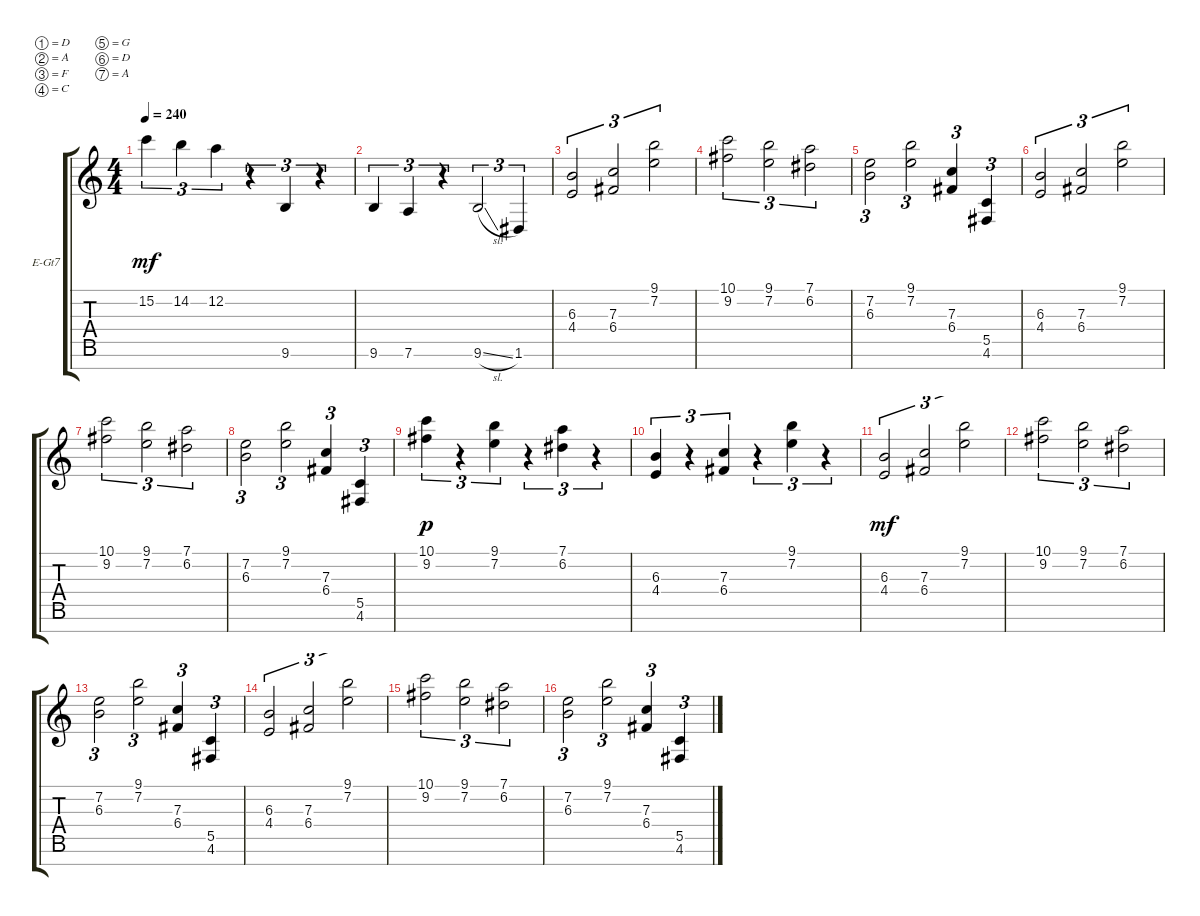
\defaultSystemsLayout 4
\bracketExtendMode groupsimilarinstruments
\firstSystemTrackNameOrientation horizontal
\otherSystemsTrackNameOrientation horizontal
\track ("Electric Guitar" "E-Gt7") {instrument distortionguitar}
\staff {score tabs}
\tuning (D4 A3 F3 C3 G2 D2 A1)
\ts (4 4)
\tempo 240
\clef g2
\ks c
15.2.4{tu (3 2) dy mf} 14.2.4{tu (3 2)} 12.2.4{tu (3 2)} r.4{tu (3 2)} 9.6.4{tu (3 2)} r.4{tu (3 2)} |
9.6.4{tu (3 2)} 7.6.4{tu (3 2)} r.4{tu (3 2)} 9.6{sl}.2{tu (3 2)} 1.6.4{tu (3 2)} |
(4.4 6.3).2{tu (3 2)} (6.4 7.3).2{tu (3 2)} (7.2 9.1).2{tu (3 2)} |
(9.2 10.1).2{tu (3 2)} (7.2 9.1).2{tu (3 2)} (6.2 7.1).2{tu (3 2)} |
(6.3 7.2).2{tu (3 2)} (7.2 9.1).2{tu (3 2)} (6.4 7.3).4{tu (3 2)} (5.5 4.6).4{tu (3 2)} |
(4.4 6.3).2{tu (3 2)} (6.4 7.3).2{tu (3 2)} (7.2 9.1).2{tu (3 2)} |
(9.2 10.1).2{tu (3 2)} (7.2 9.1).2{tu (3 2)} (6.2 7.1).2{tu (3 2)} |
(6.3 7.2).2{tu (3 2)} (7.2 9.1).2{tu (3 2)} (6.4 7.3).4{tu (3 2)} (5.5 4.6).4{tu (3 2)} |
(9.2 10.1).4{tu (3 2) dy p} r.4{tu (3 2)} (7.2 9.1).4{tu (3 2)} r.4{tu (3 2)} (6.2 7.1).4{tu (3 2)} r.4{tu (3 2)} |
(4.4 6.3).4{tu (3 2)} r.4{tu (3 2)} (6.4 7.3).4{tu (3 2)} r.4{tu (3 2)} (7.2 9.1).4{tu (3 2)} r.4{tu (3 2)} |
(4.4 6.3).2{tu (3 2) dy mf} (6.4 7.3).2{tu (3 2)} (7.2 9.1).2{tu (3 2)} |
(9.2 10.1).2{tu (3 2)} (7.2 9.1).2{tu (3 2)} (6.2 7.1).2{tu (3 2)} |
(6.3 7.2).2{tu (3 2)} (7.2 9.1).2{tu (3 2)} (6.4 7.3).4{tu (3 2)} (5.5 4.6).4{tu (3 2)} |
(4.4 6.3).2{tu (3 2)} (6.4 7.3).2{tu (3 2)} (7.2 9.1).2{tu (3 2)} |
(9.2 10.1).2{tu (3 2)} (7.2 9.1).2{tu (3 2)} (6.2 7.1).2{tu (3 2)} |
(6.3 7.2).2{tu (3 2)} (7.2 9.1).2{tu (3 2)} (6.4 7.3).4{tu (3 2)} (5.5 4.6).4{tu (3 2)}
